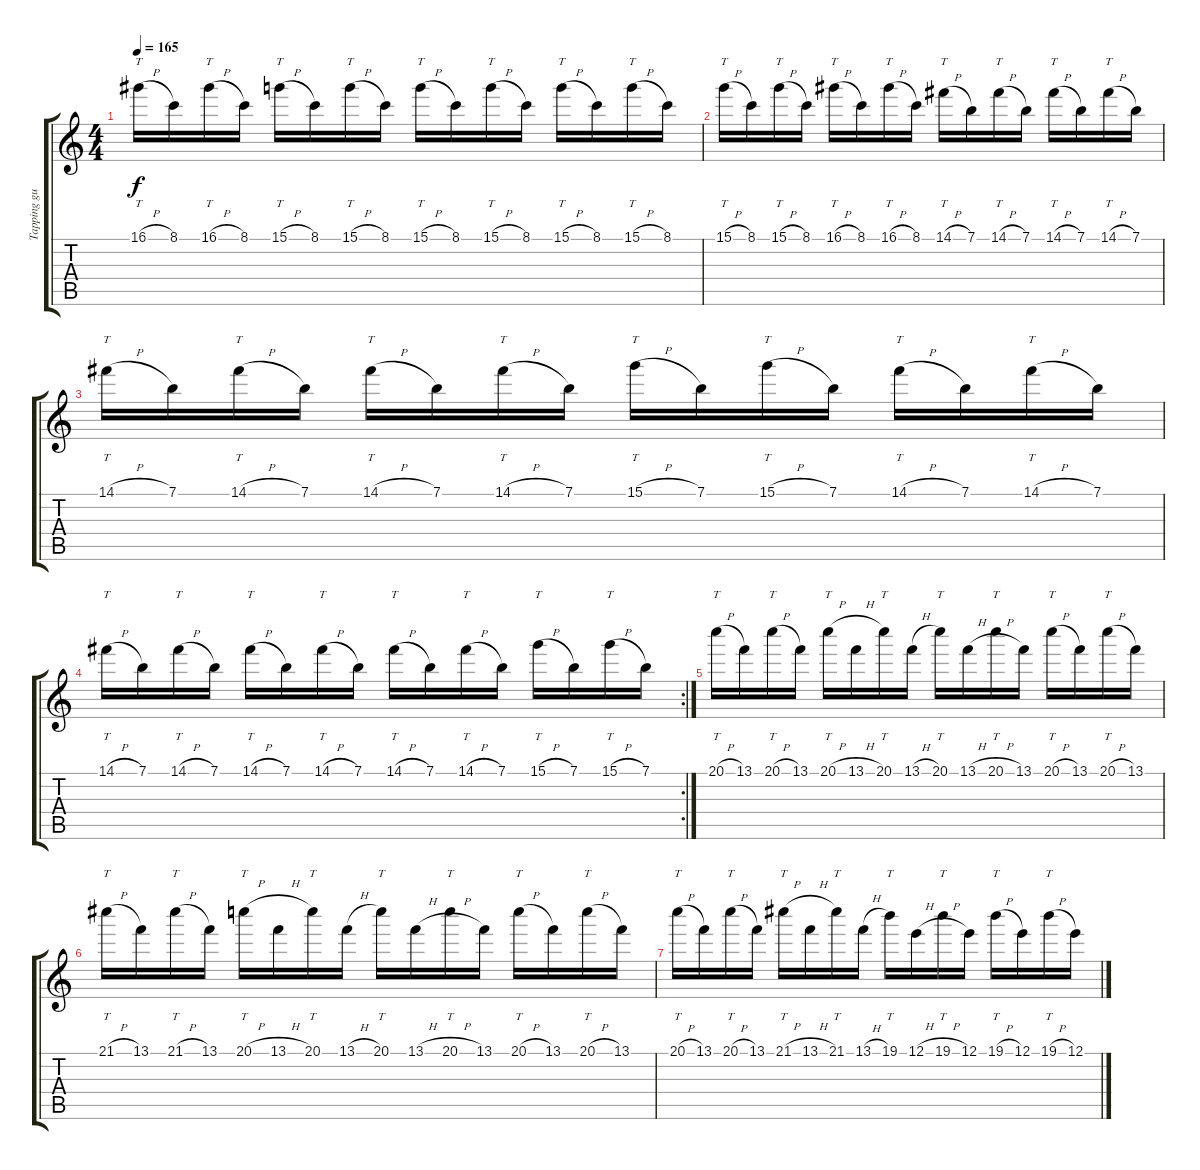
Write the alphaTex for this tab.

\track ("Tapping guitar" "Tapping gu") {instrument overdrivenguitar}
\staff {score tabs}
\tuning (E4 B3 G3 D3 A2 E2) {hide}
\ts (4 4)
\tempo 165
\clef g2
\ks c
16.1{h}.16{tt dy f} 8.1.16 16.1{h}.16{tt} 8.1.16 15.1{h}.16{tt} 8.1.16 15.1{h}.16{tt} 8.1.16 15.1{h}.16{tt} 8.1.16 15.1{h}.16{tt} 8.1.16 15.1{h}.16{tt} 8.1.16 15.1{h}.16{tt} 8.1.16 |
15.1{h}.16{tt} 8.1.16 15.1{h}.16{tt} 8.1.16 16.1{h}.16{tt} 8.1.16 16.1{h}.16{tt} 8.1.16 14.1{h}.16{tt} 7.1.16 14.1{h}.16{tt} 7.1.16 14.1{h}.16{tt} 7.1.16 14.1{h}.16{tt} 7.1.16 |
14.1{h}.16{tt} 7.1.16 14.1{h}.16{tt} 7.1.16 14.1{h}.16{tt} 7.1.16 14.1{h}.16{tt} 7.1.16 15.1{h}.16{tt} 7.1.16 15.1{h}.16{tt} 7.1.16 14.1{h}.16{tt} 7.1.16 14.1{h}.16{tt} 7.1.16 |
\rc 2
14.1{h}.16{tt} 7.1.16 14.1{h}.16{tt} 7.1.16 14.1{h}.16{tt} 7.1.16 14.1{h}.16{tt} 7.1.16 14.1{h}.16{tt} 7.1.16 14.1{h}.16{tt} 7.1.16 15.1{h}.16{tt} 7.1.16 15.1{h}.16{tt} 7.1.16 |
20.1{h}.16{tt} 13.1.16 20.1{h}.16{tt} 13.1.16 20.1{h}.16{tt} 13.1{h}.16 20.1.16{tt} 13.1{h}.16 20.1.16{tt} 13.1{h}.16 20.1{h}.16{tt} 13.1.16 20.1{h}.16{tt} 13.1.16 20.1{h}.16{tt} 13.1.16 |
21.1{h}.16{tt} 13.1.16 21.1{h}.16{tt} 13.1.16 20.1{h}.16{tt} 13.1{h}.16 20.1.16{tt} 13.1{h}.16 20.1.16{tt} 13.1{h}.16 20.1{h}.16{tt} 13.1.16 20.1{h}.16{tt} 13.1.16 20.1{h}.16{tt} 13.1.16 |
20.1{h}.16{tt} 13.1.16 20.1{h}.16{tt} 13.1.16 21.1{h}.16{tt} 13.1{h}.16 21.1.16{tt} 13.1{h}.16 19.1.16{tt} 12.1{h}.16 19.1{h}.16{tt} 12.1.16 19.1{h}.16{tt} 12.1.16 19.1{h}.16{tt} 12.1.16
